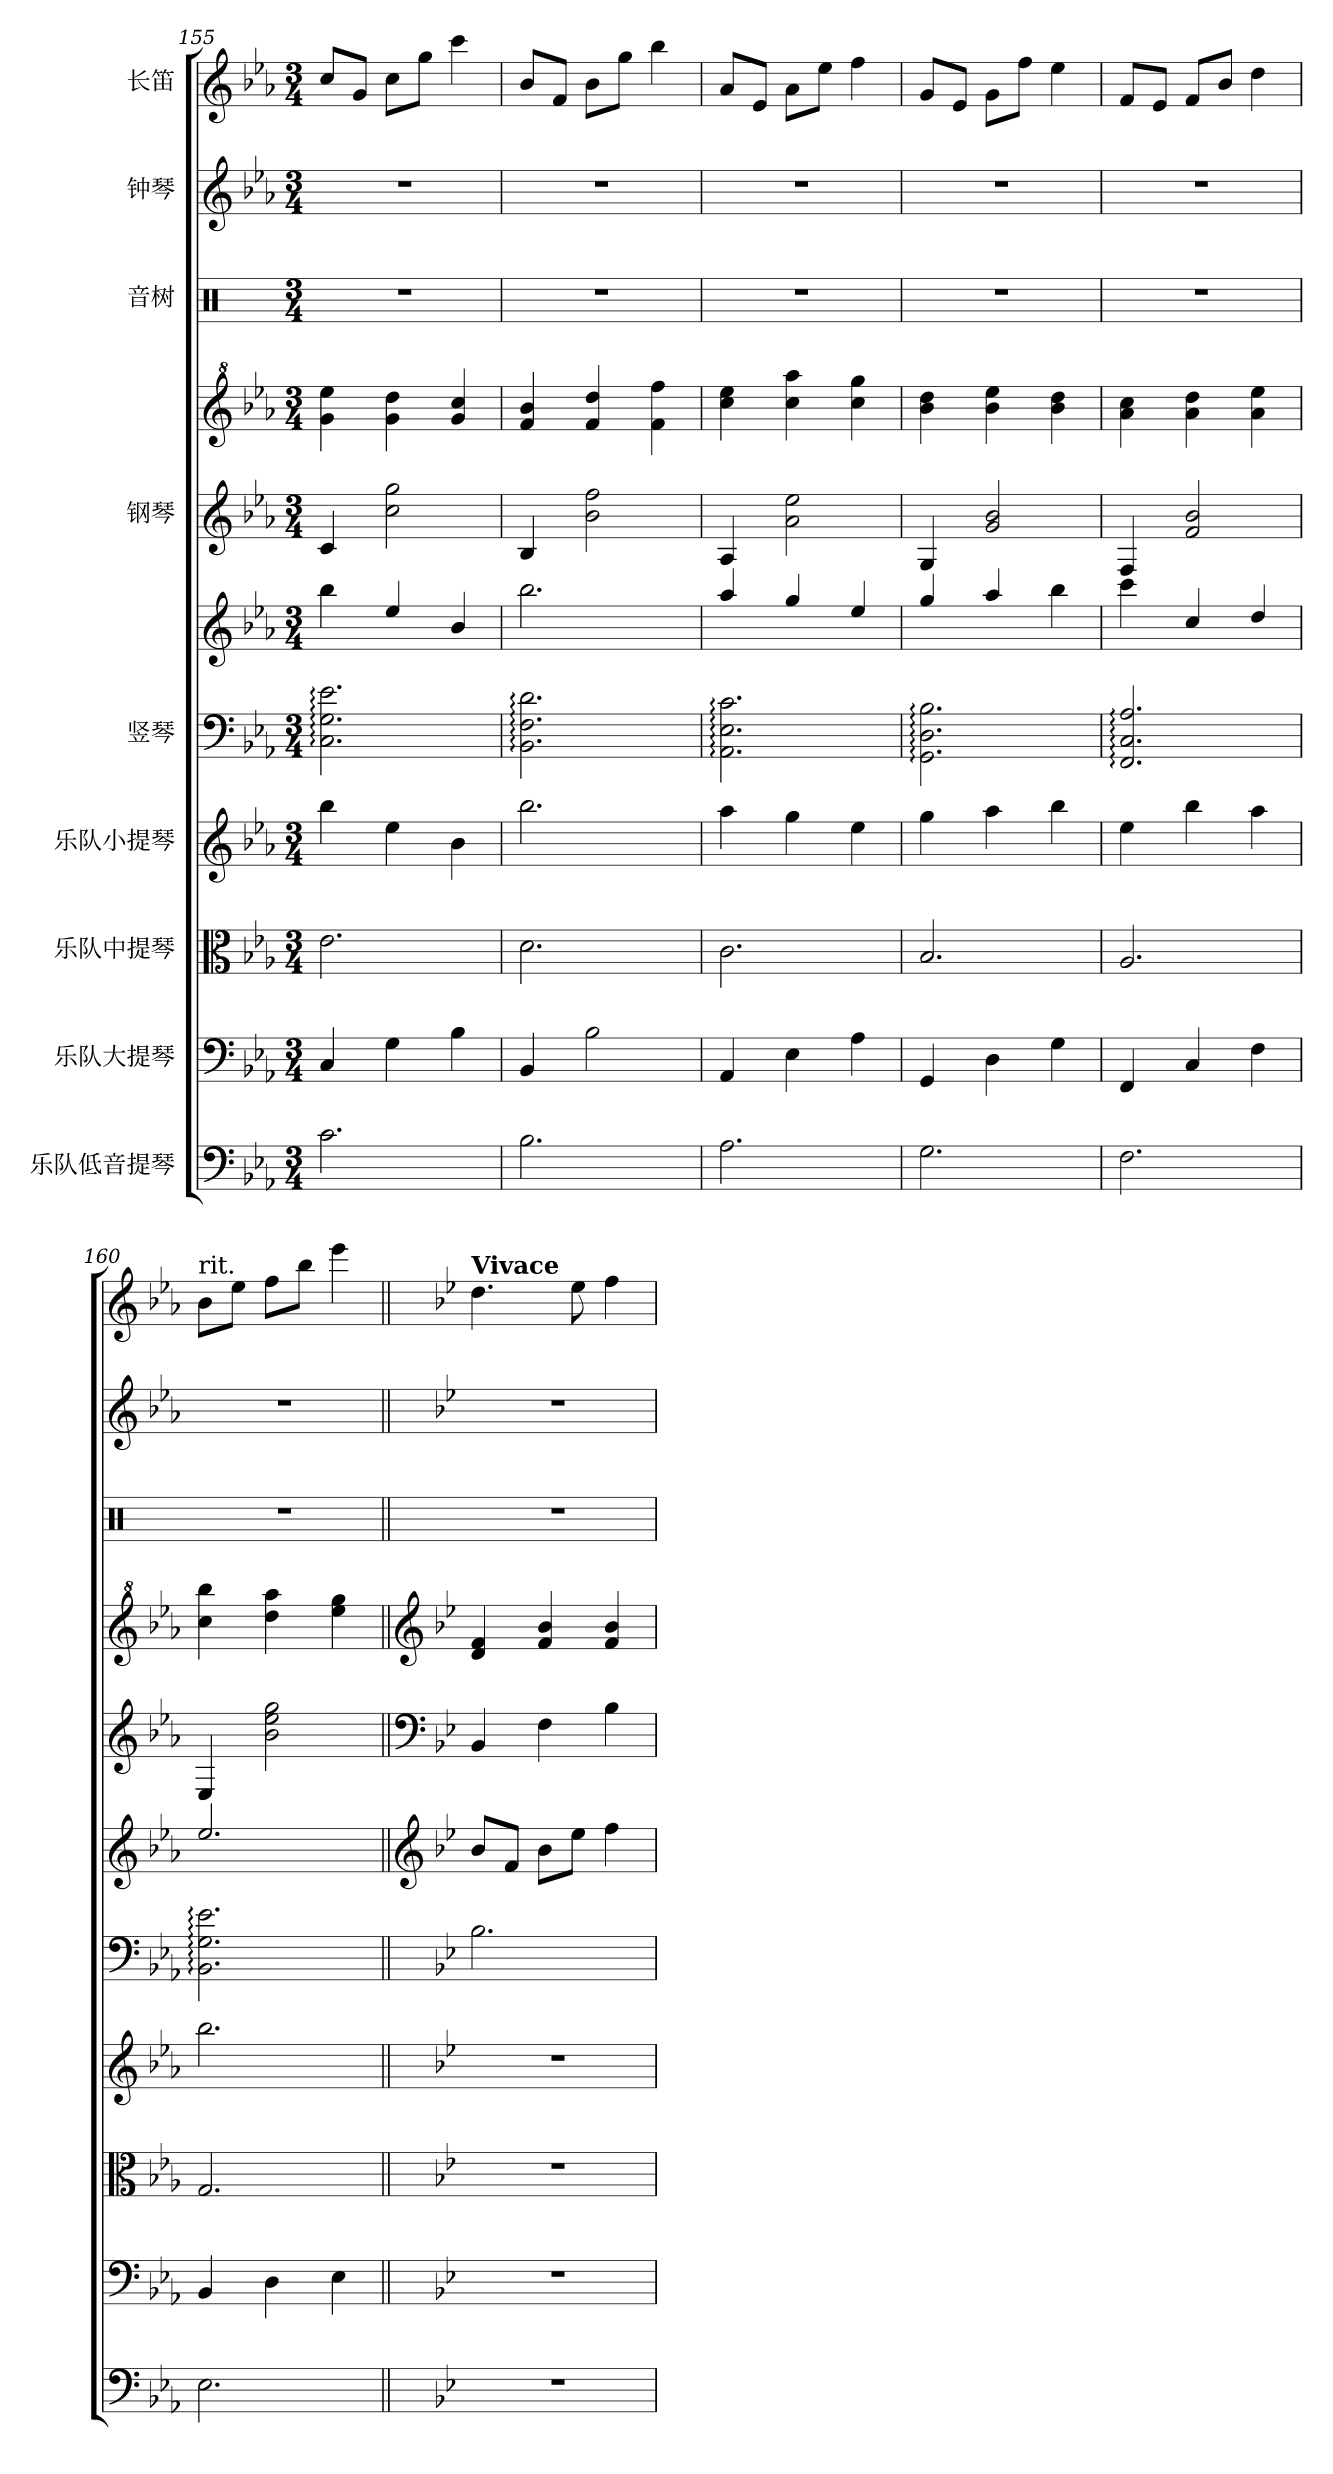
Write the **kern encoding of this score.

**kern	**kern	**kern	**kern	**kern	**kern	**kern	**kern	**kern	**kern	**kern
*part9	*part8	*part7	*part6	*part5	*part5	*part4	*part4	*part3	*part2	*part1
*staff11	*staff10	*staff9	*staff8	*staff7	*staff6	*staff5	*staff4	*staff3	*staff2	*staff1
*I"乐队低音提琴	*I"乐队大提琴	*I"乐队中提琴	*I"乐队小提琴	*I"竖琴	*	*I"钢琴	*	*I"音树	*I"钟琴	*I"长笛
!!LO:PB:g=z
*clefF4	*clefF4	*clefC3	*clefG2	*clefF4	*clefG2	*clefG2	*clefG^2	*clefX	*clefG2	*clefG2
*ITrd7c12	*	*	*	*	*	*	*	*	*ITrd-14c-24	*
*k[b-e-a-]	*k[b-e-a-]	*k[b-e-a-]	*k[b-e-a-]	*k[b-e-a-]	*k[b-e-a-]	*k[b-e-a-]	*k[b-e-a-]	*k[]	*k[b-e-a-]	*k[b-e-a-]
*M3/4	*M3/4	*M3/4	*M3/4	*M3/4	*M3/4	*M3/4	*M3/4	*M3/4	*M3/4	*M3/4
=155	=155	=155	=155	=155	=155	=155	=155	=155	=155	=155
2.C\	4C/	2.e-\	4bb-\	2.C\: 2.G\: 2.e-\:	4bb-\	4c/	4gg\ 4eee-\	2.r	2.r	8cc/L
.	.	.	.	.	.	.	.	.	.	8g/J
.	4G\	.	4ee-\	.	4ee-/	2cc\ 2gg\	4gg\ 4ddd\	.	.	8cc\L
.	.	.	.	.	.	.	.	.	.	8gg\J
.	4B-\	.	4b-\	.	4b-/	.	4gg/ 4ccc/	.	.	4ccc\
=156	=156	=156	=156	=156	=156	=156	=156	=156	=156	=156
2.BB-\	4BB-/	2.d\	2.bb-\	2.BB-\: 2.F\: 2.d\:	2.bb-\	4B-/	4ff/ 4bb-/	2.r	2.r	8b-/L
.	.	.	.	.	.	.	.	.	.	8f/J
.	2B-\	.	.	.	.	2b-\ 2ff\	4ff/ 4ddd/	.	.	8b-\L
.	.	.	.	.	.	.	.	.	.	8gg\J
.	.	.	.	.	.	.	4ff\ 4fff\	.	.	4bb-\
=157	=157	=157	=157	=157	=157	=157	=157	=157	=157	=157
2.AA-\	4AA-/	2.c\	4aa-\	2.AA-\: 2.E-\: 2.c\:	4aa-/	4A-/	4ccc\ 4eee-\	2.r	2.r	8a-/L
.	.	.	.	.	.	.	.	.	.	8e-/J
.	4E-\	.	4gg\	.	4gg/	2a-\ 2ee-\	4ccc\ 4aaa-\	.	.	8a-\L
.	.	.	.	.	.	.	.	.	.	8ee-\J
.	4A-\	.	4ee-\	.	4ee-/	.	4ccc\ 4ggg\	.	.	4ff\
=158	=158	=158	=158	=158	=158	=158	=158	=158	=158	=158
2.GG\	4GG/	2.B-/	4gg\	2.GG\: 2.D\: 2.B-\:	4gg/	4G/	4bb-\ 4ddd\	2.r	2.r	8g/L
.	.	.	.	.	.	.	.	.	.	8e-/J
.	4D\	.	4aa-\	.	4aa-/	2g/ 2b-/	4bb-\ 4eee-\	.	.	8g\L
.	.	.	.	.	.	.	.	.	.	8ff\J
.	4G\	.	4bb-\	.	4bb-\	.	4bb-\ 4ddd\	.	.	4ee-\
=159	=159	=159	=159	=159	=159	=159	=159	=159	=159	=159
2.FF\	4FF/	2.A-/	4ee-\	2.FF/: 2.C/: 2.A-/:	4ccc\	4F/	4aa-\ 4ccc\	2.r	2.r	8f/L
.	.	.	.	.	.	.	.	.	.	8e-/J
.	4C/	.	4bb-\	.	4cc/	2f/ 2b-/	4aa-\ 4ddd\	.	.	8f/L
.	.	.	.	.	.	.	.	.	.	8b-/J
.	4F\	.	4aa-\	.	4dd/	.	4aa-\ 4eee-\	.	.	4dd\
=160	=160	=160	=160	=160	=160	=160	=160	=160	=160	=160
!	!	!	!	!	!	!	!	!	!	!LO:TX:a:t=rit.
2.EE-\	4BB-/	2.G/	2.bb-\	2.BB-\: 2.G\: 2.e-\:	2.ee-/	4E-/	4ccc\ 4bbb-\	2.r	2.r	8b-\L
.	.	.	.	.	.	.	.	.	.	8ee-\J
.	4D\	.	.	.	.	2b-\ 2ee-\ 2gg\	4ddd\ 4aaa-\	.	.	8ff\L
.	.	.	.	.	.	.	.	.	.	8bb-\J
.	4E-\	.	.	.	.	.	4eee-\ 4ggg\	.	.	4eee-\
!!LO:PB:g=z
=161||	=161||	=161||	=161||	=161||	=161||	=161||	=161||	=161||	=161||	=161||
*	*	*	*	*	*clefG2	*clefF4	*clefG2	*	*	*
*k[b-e-]	*k[b-e-]	*k[b-e-]	*k[b-e-]	*k[b-e-]	*k[b-e-]	*k[b-e-]	*k[b-e-]	*	*k[b-e-]	*k[b-e-]
!	!	!	!	!	!	!	!	!	!	!LO:TX:a:B:t=Vivace
2.r	2.r	2.r	2.r	2.B-\	8b-/L	4BB-/	4d/ 4f/	2.r	2.r	4.dd\
.	.	.	.	.	8f/J	.	.	.	.	.
.	.	.	.	.	8b-\L	4F\	4f/ 4b-/	.	.	.
.	.	.	.	.	8ee-\J	.	.	.	.	8ee-\
.	.	.	.	.	4ff\	4B-\	4f/ 4b-/	.	.	4ff\
=	=	=	=	=	=	=	=	=	=	=
*-	*-	*-	*-	*-	*-	*-	*-	*-	*-	*-
